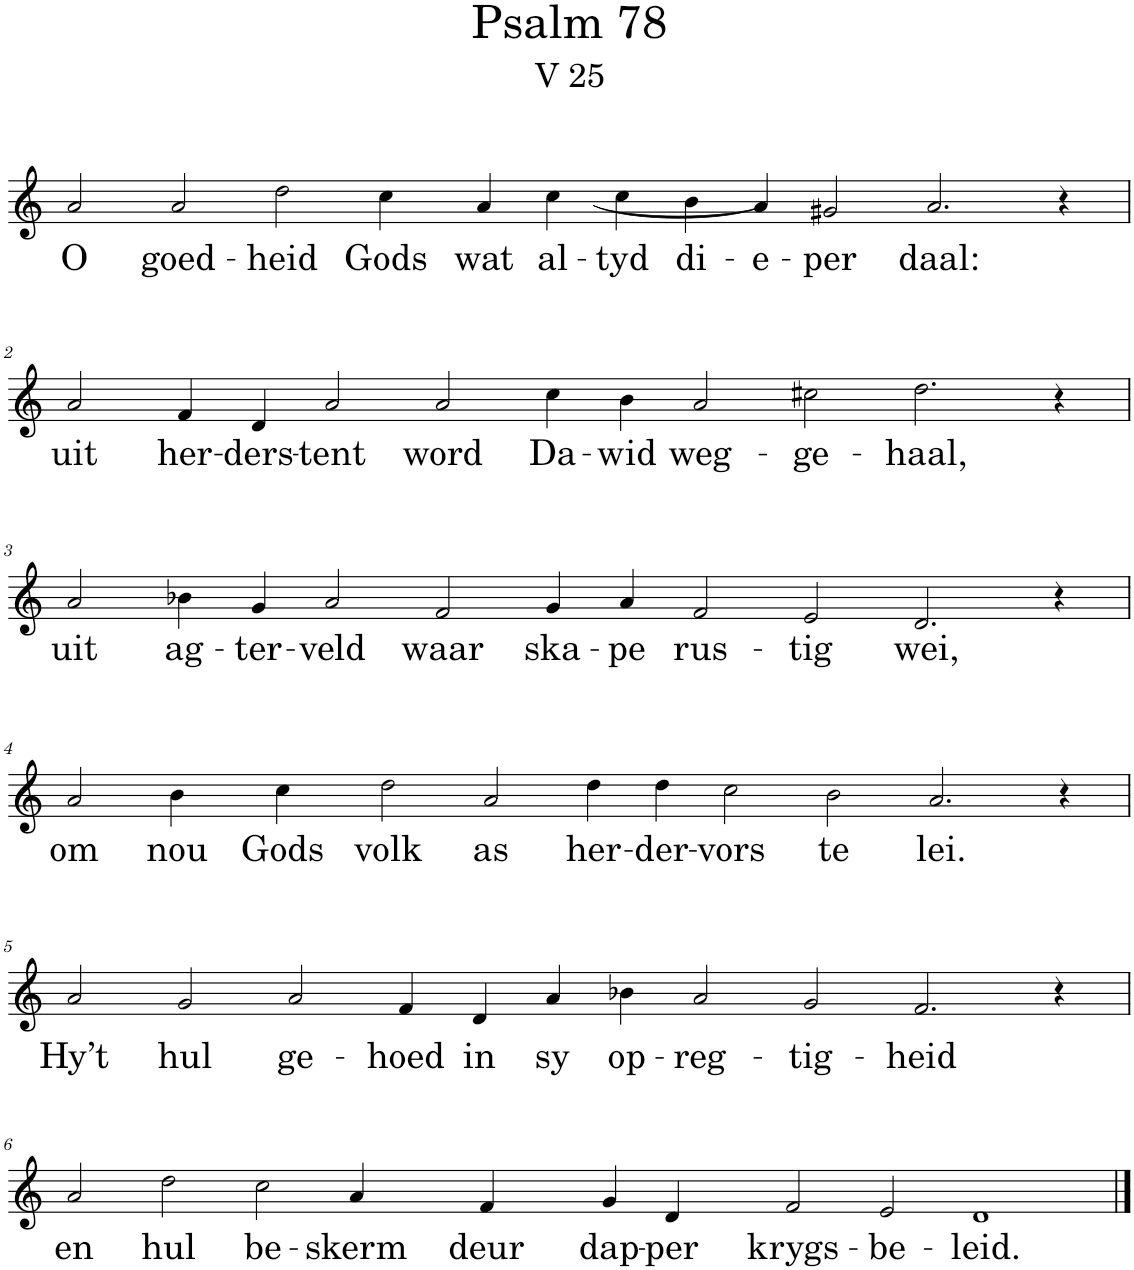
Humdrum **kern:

**kern	**text
*part1	*part1
*staff1	*staff1
*I"Pipe Organ	*
*I'Org.	*
*clefG2	*
*k[]	*
*M18/4	*
=1	=1
!	!LO:LY:b
2a/	O
!	!LO:LY:b
2a/	goed-
!	!LO:LY:b
2dd\	-heid
!	!LO:LY:b
4cc\	Gods
!	!LO:LY:b
4a/	wat
!	!LO:LY:b
4cc\	al-
!	!LO:LY:b
4cc\	-tyd
!	!LO:LY:b
4b\	di-
!	!LO:LY:b
[4a/	-e-
!	!LO:LY:b
2g#X/	-per
!	!LO:LY:b
2.a/]	daal:
4r	.
!!LO:LB:g=z
=2	=2
!	!LO:LY:b
2a/	uit
!	!LO:LY:b
4f/	her-
!	!LO:LY:b
4d/	-ders-
!	!LO:LY:b
2a/	-tent
!	!LO:LY:b
2a/	word
!	!LO:LY:b
4cc\	Da-
!	!LO:LY:b
4b\	-wid
!	!LO:LY:b
2a/	weg-
!	!LO:LY:b
2cc#X\	-ge-
!	!LO:LY:b
2.dd\	-haal,
4r	.
!!LO:LB:g=z
=3	=3
!	!LO:LY:b
2a/	uit
!	!LO:LY:b
4b-X\	ag-
!	!LO:LY:b
4g/	-ter-
!	!LO:LY:b
2a/	-veld
!	!LO:LY:b
2f/	waar
!	!LO:LY:b
4g/	ska-
!	!LO:LY:b
4a/	-pe
!	!LO:LY:b
2f/	rus-
!	!LO:LY:b
2e/	-tig
!	!LO:LY:b
2.d/	wei,
4r	.
!!LO:LB:g=z
=4	=4
!	!LO:LY:b
2a/	om
!	!LO:LY:b
4b\	nou
!	!LO:LY:b
4cc\	Gods
!	!LO:LY:b
2dd\	volk
!	!LO:LY:b
2a/	as
!	!LO:LY:b
4dd\	her-
!	!LO:LY:b
4dd\	-der-
!	!LO:LY:b
2cc\	-vors
!	!LO:LY:b
2b\	te
!	!LO:LY:b
2.a/	lei.
4r	.
!!LO:LB:g=z
=5	=5
!	!LO:LY:b
2a/	Hy’t
!	!LO:LY:b
2g/	hul
!	!LO:LY:b
2a/	ge-
!	!LO:LY:b
4f/	-hoed
!	!LO:LY:b
4d/	in
!	!LO:LY:b
4a/	sy
!	!LO:LY:b
4b-X\	op-
!	!LO:LY:b
2a/	-reg-
!	!LO:LY:b
2g/	-tig-
!	!LO:LY:b
2.f/	-heid
4r	.
!!LO:LB:g=z
=6	=6
!	!LO:LY:b
2a/	en
!	!LO:LY:b
2dd\	hul
!	!LO:LY:b
2cc\	be-
!	!LO:LY:b
4a/	-skerm
!	!LO:LY:b
4f/	deur
!	!LO:LY:b
4g/	dap-
!	!LO:LY:b
4d/	-per
!	!LO:LY:b
2f/	krygs-
!	!LO:LY:b
2e/	-be-
!	!LO:LY:b
1d	-leid.
==	==
*-	*-
